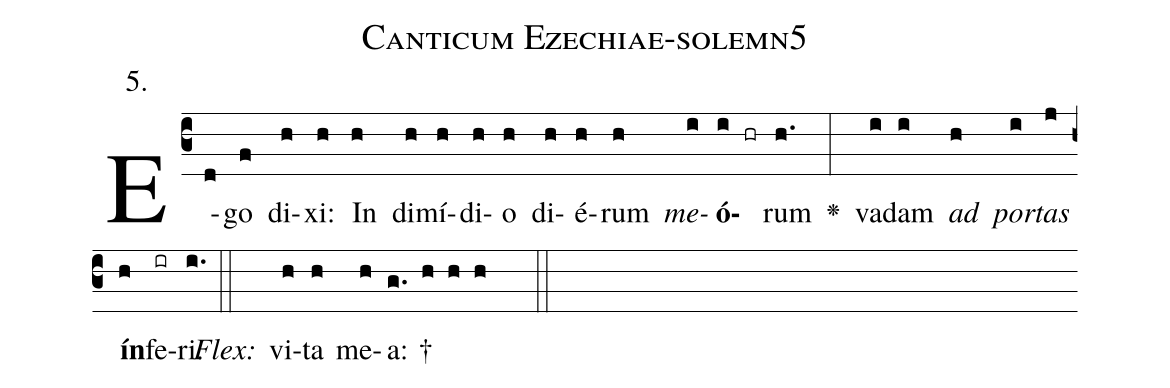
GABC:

name: Canticum Ezechiae-solemn5;
annotation: 5.;
%%
(c3)E(d)go(f) di(h)xi:(h) In(h) di(h)mí(h)di(h)o(h) di(h)é(h)rum(h) <i>me</i>(i)<b>ó</b>(i hr)rum(h.) <v>\greheightstar</v>(:) va(i)dam(i) <i>ad</i>(h) <i>por</i>(i)<i>tas</i>(j) <b>ín</b>(h)fe(ir)ri.(i.) (::)
<i>Flex:</i>()  vi(h)ta(h) me(h)a: †(g. h h h  ::)

%E(i) u(h) o(i) u(j) a(h) e.(i.) (::)
